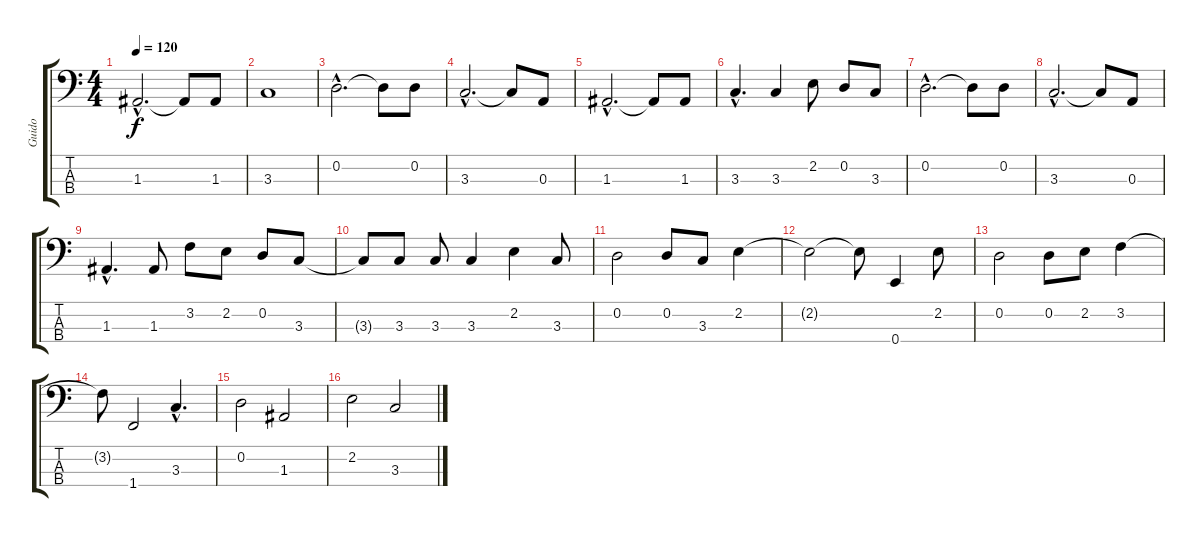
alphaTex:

\track ("Guido" "Guido") {instrument electricbassfinger}
\staff {score tabs}
\tuning (G2 D2 A1 E1) {hide}
\ts (4 4)
\tempo 120
\clef f4
\ks c
1.3{hac}.2{d dy f} 1.3{t}.8 1.3.8 |
3.3.1 |
0.2{hac}.2{d} 0.2{t}.8 0.2.8 |
3.3{hac}.2{d} 3.3{t}.8 0.3.8 |
1.3{hac}.2{d} 1.3{t}.8 1.3.8 |
3.3{hac}.4{d} 3.3.4 2.2.8 0.2.8 3.3.8 |
0.2{hac}.2{d} 0.2{t}.8 0.2.8 |
3.3{hac}.2{d} 3.3{t}.8 0.3.8 |
1.3{hac}.4{d} 1.3.8 3.2.8 2.2.8 0.2.8 3.3.8 |
3.3{t}.8 3.3.8 3.3.8 3.3.4 2.2.4 3.3.8 |
0.2.2 0.2.8 3.3.8 2.2.4 |
2.2{t}.2 2.2{t}.8 0.4.4 2.2.8 |
0.2.2 0.2.8 2.2.8 3.2.4 |
3.2{t}.8 1.4.2 3.3{hac}.4{d} |
0.2.2 1.3.2 |
2.2.2 3.3.2
